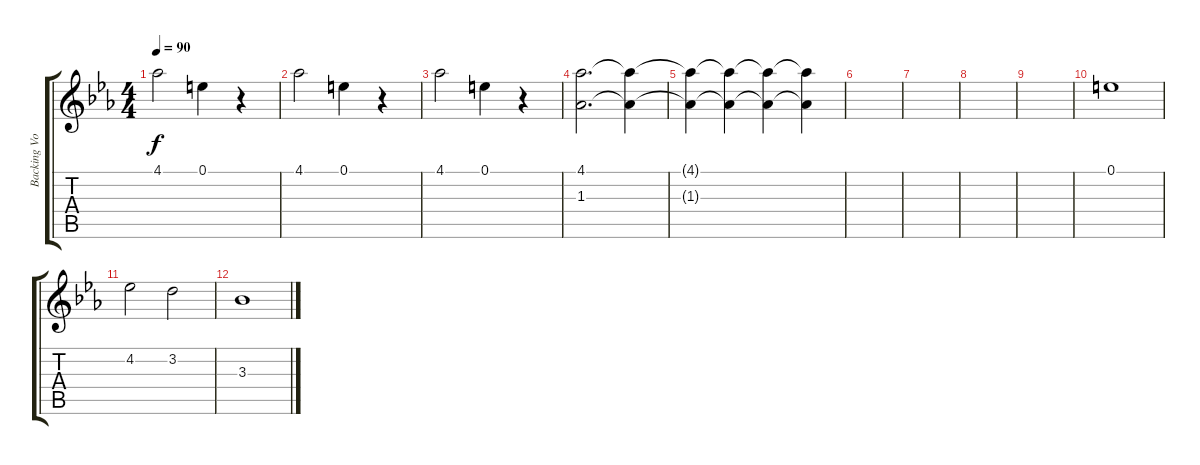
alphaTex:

\track ("Backing Vocals" "Backing Vo") {instrument contrabass}
\staff {score tabs}
\tuning (E4 B3 G3 D3 A2 E2) {hide}
\ts (4 4)
\tempo 90
\clef g2
\ks cminor
4.1.2{dy f} 0.1.4 r.4 |
4.1.2 0.1.4 r.4 |
4.1.2 0.1.4 r.4 |
(4.1 1.3).2{d volume 6} (4.1{t} 1.3{t}).4 |
(4.1{t} 1.3{t}).4 (4.1{t} 1.3{t}).4 (4.1{t} 1.3{t}).4 (4.1{t} 1.3{t}).4 |
|
|
|
|
0.1.1 |
4.2.2 3.2.2 |
3.3.1
